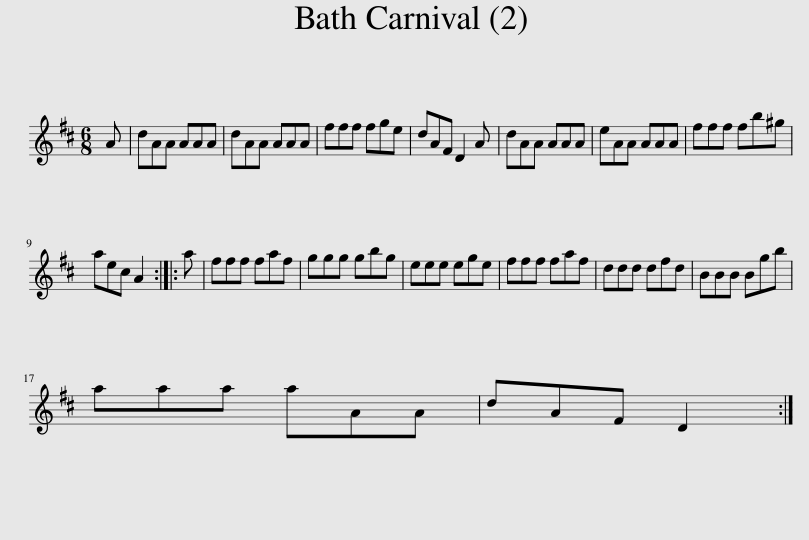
X:1
L:1/8
M:6/8
I:linebreak $
K:D
V:1 treble
V:1
 A | dAA AAA | dAA AAA | fff fge | dAF D2 A | %5
 dAA AAA | eAA AAA | fff fb^g |$ aec A2 :: a | %10
 fff faf | ggg gbg | eee ege | fff faf | ddd dfd | %15
 BBB Bgb |$ aaa aAA | dAF D2 :| %18
